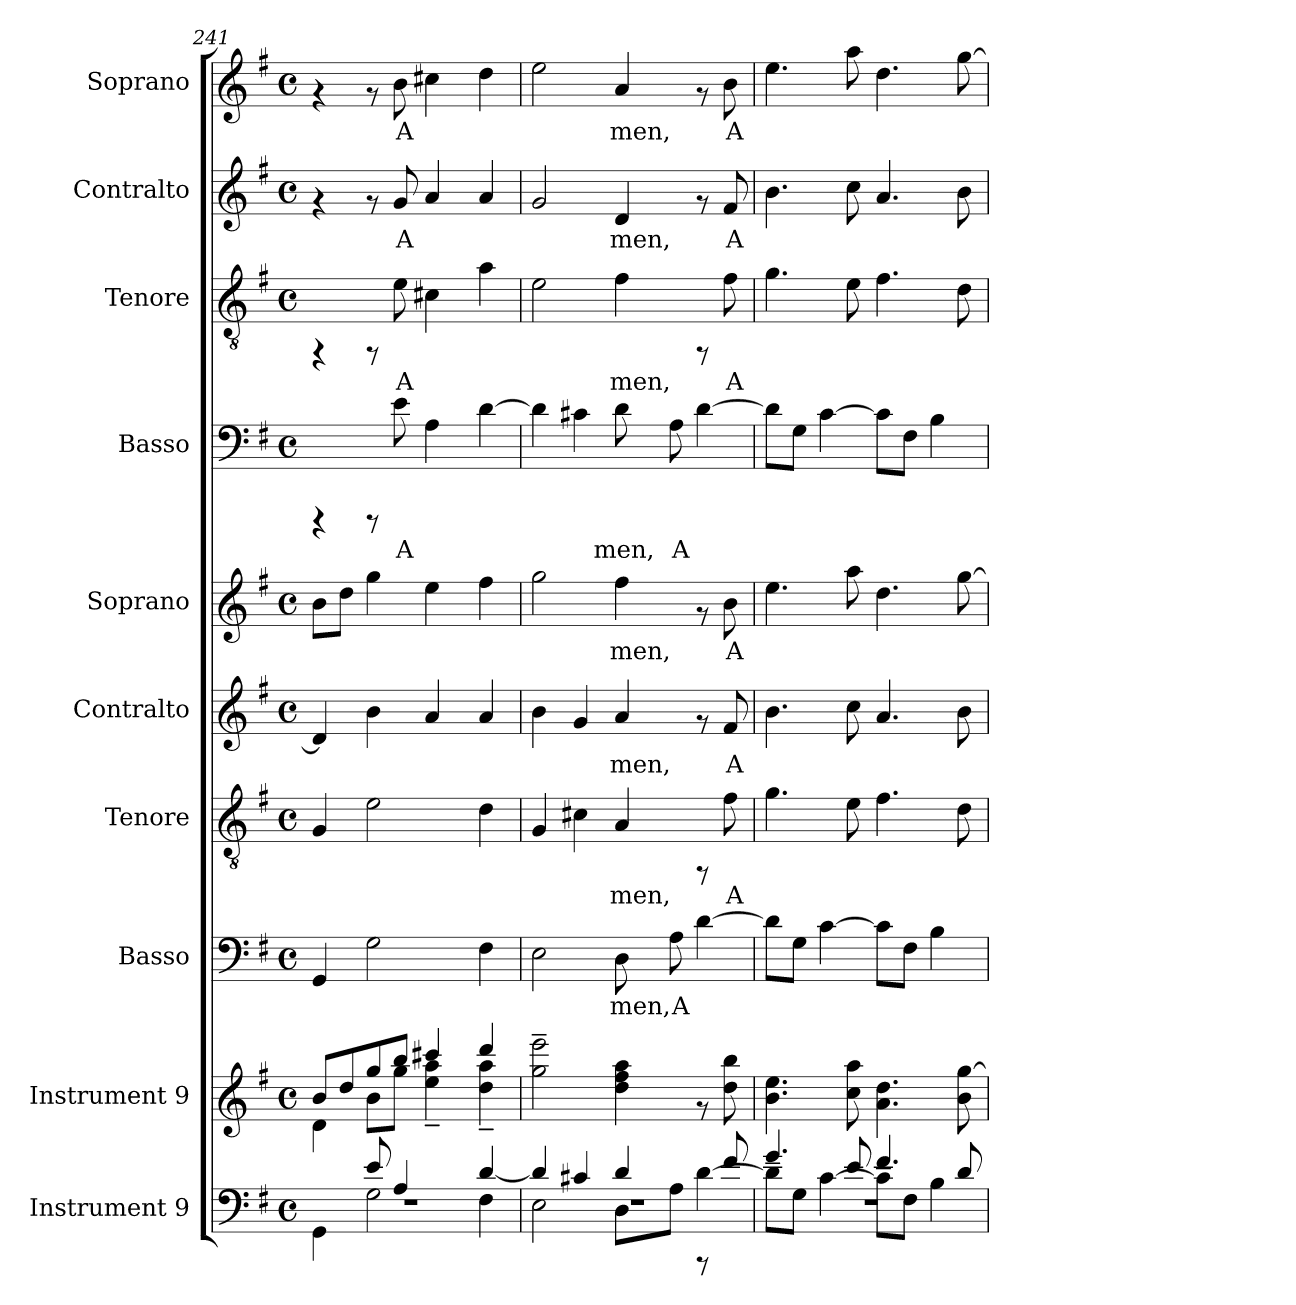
**kern	**kern	**kern	**text	**kern	**text	**kern	**text	**kern	**text	**kern	**text	**kern	**text	**kern	**text	**kern	**text
*part10	*part9	*part8	*part8	*part7	*part7	*part6	*part6	*part5	*part5	*part4	*part4	*part3	*part3	*part2	*part2	*part1	*part1
*staff10	*staff9	*staff8	*staff8	*staff7	*staff7	*staff6	*staff6	*staff5	*staff5	*staff4	*staff4	*staff3	*staff3	*staff2	*staff2	*staff1	*staff1
*I"Instrument 9	*I"Instrument 9	*I"Basso	*	*I"Tenore	*	*I"Contralto	*	*I"Soprano	*	*I"Basso	*	*I"Tenore	*	*I"Contralto	*	*I"Soprano	*
*	*	*	*	*	*	*	*	*	*	*I'Basso	*	*	*	*I'Contralto	*	*	*
!!LO:PB:g=z
*clefF4	*clefG2	*clefF4	*	*clefGv2	*	*clefG2	*	*clefG2	*	*clefF4	*	*clefGv2	*	*clefG2	*	*clefG2	*
*k[f#]	*k[f#]	*k[f#]	*	*k[f#]	*	*k[f#]	*	*k[f#]	*	*k[f#]	*	*k[f#]	*	*k[f#]	*	*k[f#]	*
*G:	*G:	*G:	*	*G:	*	*G:	*	*G:	*	*G:	*	*G:	*	*G:	*	*G:	*
*M4/4	*M4/4	*M4/4	*	*M4/4	*	*M4/4	*	*M4/4	*	*M4/4	*	*M4/4	*	*M4/4	*	*M4/4	*
*met(c)	*met(c)	*met(c)	*	*met(c)	*	*met(c)	*	*met(c)	*	*met(c)	*	*met(c)	*	*met(c)	*	*met(c)	*
=241	=241	=241	=241	=241	=241	=241	=241	=241	=241	=241	=241	=241	=241	=241	=241	=241	=241
*^	*^	*	*	*	*	*	*	*	*	*	*	*	*	*	*	*	*
*	*^	*	*	*	*	*	*	*	*	*	*	*	*	*	*	*	*	*	*
!	!	!	!	!	!	!LO:LY:b:cj	!	!LO:LY:b:cj	!	!LO:LY:b:cj	!	!LO:LY:b:cj	!	!	!	!	!	!	!	!
1r	4GG\	4ryy	8b/L	4d\	4GG/	--	4G/	--	4d/]	--	8b\L	--	4rCCC	.	4rFF	.	4rf	.	4rf	.
!	!	!	!	!	!	!	!	!	!	!	!	!LO:LY:b:cj	!	!	!	!	!	!	!	!
.	.	.	8dd/	.	.	.	.	.	.	.	8dd\J	--	.	.	.	.	.	.	.	.
!	!	!	!	!	!	!LO:LY:b:cj	!	!LO:LY:b:cj	!	!LO:LY:b:cj	!	!LO:LY:b:cj	!	!	!	!	!	!	!	!
.	8e/	2G\	8gg/	8b\L	2G\	--	2e\	--	4b\	--	4gg\	--	8rCCC	.	8rFF	.	8rf	.	8rf	.
!	!	!	!	!	!	!	!	!	!	!	!	!	!	!LO:LY:b:cj	!	!LO:LY:b:cj	!	!LO:LY:b:cj	!	!LO:LY:b:cj
.	4A/	.	8bb/J	8gg\J	.	.	.	.	.	.	.	.	8e\	A-	8e\	A-	8g/	A-	8b\	A-
!	!	!	!	!	!	!	!	!	!	!LO:LY:b:cj	!	!LO:LY:b:cj	!	!LO:LY:b:cj	!	!LO:LY:b:cj	!	!LO:LY:b:cj	!	!LO:LY:b:cj
.	.	.	4ccc#X/	4ee\~> 4aa\~>	.	.	.	.	4a/	--	4ee\	--	4A\	--	4c#X\	--	4a/	--	4cc#X\	--
.	8ryy	.	.	.	.	.	.	.	.	.	.	.	.	.	.	.	.	.	.	.
!	!	!	!	!	!	!LO:LY:b:cj	!	!LO:LY:b:cj	!	!LO:LY:b:cj	!	!LO:LY:b:cj	!	!LO:LY:b:cj	!	!LO:LY:b:cj	!	!LO:LY:b:cj	!	!LO:LY:b:cj
.	[>4d/	4F#\	4ddd/	4aa\~> 4dd\~>	4F#\	--	4d\	--	4a/	--	4ff#\	--	[>4d\	--	4a\	--	4a/	--	4dd\	--
=242	=242	=242	=242	=242	=242	=242	=242	=242	=242	=242	=242	=242	=242	=242	=242	=242	=242	=242	=242	=242
!	!	!	!	!	!	!LO:LY:b:cj	!	!LO:LY:b:cj	!	!LO:LY:b:cj	!	!LO:LY:b:cj	!	!LO:LY:b:cj	!	!LO:LY:b:cj	!	!LO:LY:b:cj	!	!LO:LY:b:cj
*	*	*	*v	*v	*	*	*	*	*	*	*	*	*	*	*	*	*	*	*	*
1r	4d/]	2E\	2gg\~> 2eee\~>	2E\	--	4G/	--	4b\	--	2gg\	--	4d\]	--	2e\	--	2g/	--	2ee\	--
!	!	!	!	!	!	!	!LO:LY:b:cj	!	!LO:LY:b:cj	!	!	!	!LO:LY:b:cj	!	!	!	!	!	!
.	4c#X/	.	.	.	.	4c#X\	--	4g/	--	.	.	4c#X\	--	.	.	.	.	.	.
!	!	!	!	!	!LO:LY:b:cj	!	!LO:LY:b:cj	!	!LO:LY:b:cj	!	!LO:LY:b:cj	!	!LO:LY:b:cj	!	!LO:LY:b:cj	!	!LO:LY:b:cj	!	!LO:LY:b:cj
.	4d/	8D\L	4aa\ 4dd\ 4ff#\	8D\	-men,	4A/	-men,	4a/	-men,	4ff#\	-men,	8d\	-men,	4f#\	-men,	4d/	-men,	4a/	-men,
!	!	!	!	!	!LO:LY:b:cj	!	!	!	!	!	!	!	!LO:LY:b:cj	!	!	!	!	!	!
.	.	8A\J	.	8A\	A-	.	.	.	.	.	.	8A\	A-	.	.	.	.	.	.
!	!	!	!	!	!LO:LY:b:cj	!	!	!	!	!	!	!	!LO:LY:b:cj	!	!	!	!	!	!
.	8rGGG	[<4d\	8rf	[>4d\	--	8rFF	.	8rf	.	8rf	.	[>4d\	--	8rFF	.	8rf	.	8rf	.
!	!	!	!	!	!	!	!LO:LY:b:cj	!	!LO:LY:b:cj	!	!LO:LY:b:cj	!	!	!	!LO:LY:b:cj	!	!LO:LY:b:cj	!	!LO:LY:b:cj
.	8f#/	.	8bb\ 8dd\	.	.	8f#\	A-	8f#/	A-	8b\	A-	.	.	8f#\	A-	8f#/	A-	8b\	A-
=243	=243	=243	=243	=243	=243	=243	=243	=243	=243	=243	=243	=243	=243	=243	=243	=243	=243	=243	=243
!	!	!	!	!	!LO:LY:b:cj	!	!LO:LY:b:cj	!	!LO:LY:b:cj	!	!LO:LY:b:cj	!	!LO:LY:b:cj	!	!LO:LY:b:cj	!	!LO:LY:b:cj	!	!LO:LY:b:cj
1r	4.g/	8d~>\L]	4.ee\ 4.b\	8d\L]	--	4.g\	--	4.b\	--	4.ee\	--	8d\L]	--	4.g\	--	4.b\	--	4.ee\	--
!	!	!	!	!	!LO:LY:b:cj	!	!	!	!	!	!	!	!LO:LY:b:cj	!	!	!	!	!	!
.	.	8G\J	.	8G\J	--	.	.	.	.	.	.	8G\J	--	.	.	.	.	.	.
!	!	!	!	!	!LO:LY:b:cj	!	!	!	!	!	!	!	!LO:LY:b:cj	!	!	!	!	!	!
.	.	[<4c\	.	[>4c\	--	.	.	.	.	.	.	[>4c\	--	.	.	.	.	.	.
!	!	!	!	!	!	!	!LO:LY:b:cj	!	!LO:LY:b:cj	!	!LO:LY:b:cj	!	!	!	!LO:LY:b:cj	!	!LO:LY:b:cj	!	!LO:LY:b:cj
.	8e/	.	8aa\ 8cc\	.	.	8e\	--	8cc\	--	8aa\	--	.	.	8e\	--	8cc\	--	8aa\	--
!	!	!	!	!	!LO:LY:b:cj	!	!LO:LY:b:cj	!	!LO:LY:b:cj	!	!LO:LY:b:cj	!	!LO:LY:b:cj	!	!LO:LY:b:cj	!	!LO:LY:b:cj	!	!LO:LY:b:cj
.	4.f#/	8c~>\L]	4.a\ 4.dd\	8c\L]	--	4.f#\	--	4.a/	--	4.dd\	--	8c\L]	--	4.f#\	--	4.a/	--	4.dd\	--
!	!	!	!	!	!LO:LY:b:cj	!	!	!	!	!	!	!	!LO:LY:b:cj	!	!	!	!	!	!
.	.	8F#\J	.	8F#\J	--	.	.	.	.	.	.	8F#\J	--	.	.	.	.	.	.
!	!	!	!	!	!LO:LY:b:cj	!	!	!	!	!	!	!	!LO:LY:b:cj	!	!	!	!	!	!
.	.	4B\	.	4B\	--	.	.	.	.	.	.	4B\	--	.	.	.	.	.	.
!	!	!	!	!	!	!	!LO:LY:b:cj	!	!LO:LY:b:cj	!	!LO:LY:b:cj	!	!	!	!LO:LY:b:cj	!	!LO:LY:b:cj	!	!LO:LY:b:cj
.	8d/	.	[>8gg\ 8b\	.	.	8d\	--	8b\	--	[>8gg\	--	.	.	8d\	--	8b\	--	[>8gg\	--
*v	*v	*v	*	*	*	*	*	*	*	*	*	*	*	*	*	*	*	*	*
=	=	=	=	=	=	=	=	=	=	=	=	=	=	=	=	=	=
*-	*-	*-	*-	*-	*-	*-	*-	*-	*-	*-	*-	*-	*-	*-	*-	*-	*-
